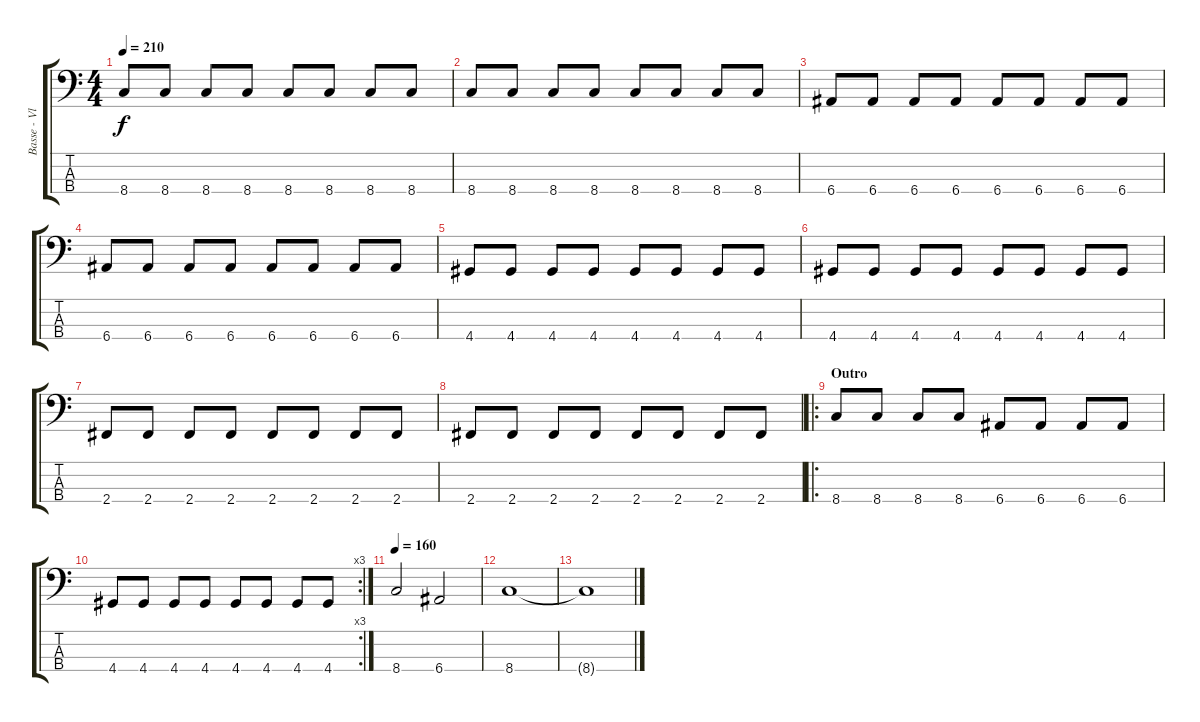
\track ("Basse - Vlad" "Basse - Vl") {instrument electricbassfinger}
\staff {score tabs}
\tuning (G2 D2 A1 E1) {hide}
\ts (4 4)
\tempo 210
\clef f4
\ks c
8.4.8{dy f} 8.4.8 8.4.8 8.4.8 8.4.8 8.4.8 8.4.8 8.4.8 |
8.4.8 8.4.8 8.4.8 8.4.8 8.4.8 8.4.8 8.4.8 8.4.8 |
6.4.8 6.4.8 6.4.8 6.4.8 6.4.8 6.4.8 6.4.8 6.4.8 |
6.4.8 6.4.8 6.4.8 6.4.8 6.4.8 6.4.8 6.4.8 6.4.8 |
4.4.8 4.4.8 4.4.8 4.4.8 4.4.8 4.4.8 4.4.8 4.4.8 |
4.4.8 4.4.8 4.4.8 4.4.8 4.4.8 4.4.8 4.4.8 4.4.8 |
2.4.8 2.4.8 2.4.8 2.4.8 2.4.8 2.4.8 2.4.8 2.4.8 |
2.4.8 2.4.8 2.4.8 2.4.8 2.4.8 2.4.8 2.4.8 2.4.8 |
\ro
\section ("" "Outro")
8.4.8{instrument electricguitarmuted} 8.4.8 8.4.8 8.4.8 6.4.8 6.4.8 6.4.8 6.4.8 |
\rc 3
4.4.8 4.4.8 4.4.8 4.4.8 4.4.8 4.4.8 4.4.8 4.4.8 |
\tempo 160
8.4.2{instrument overdrivenguitar} 6.4.2 |
8.4.1{volume 0} |
8.4{t}.1
